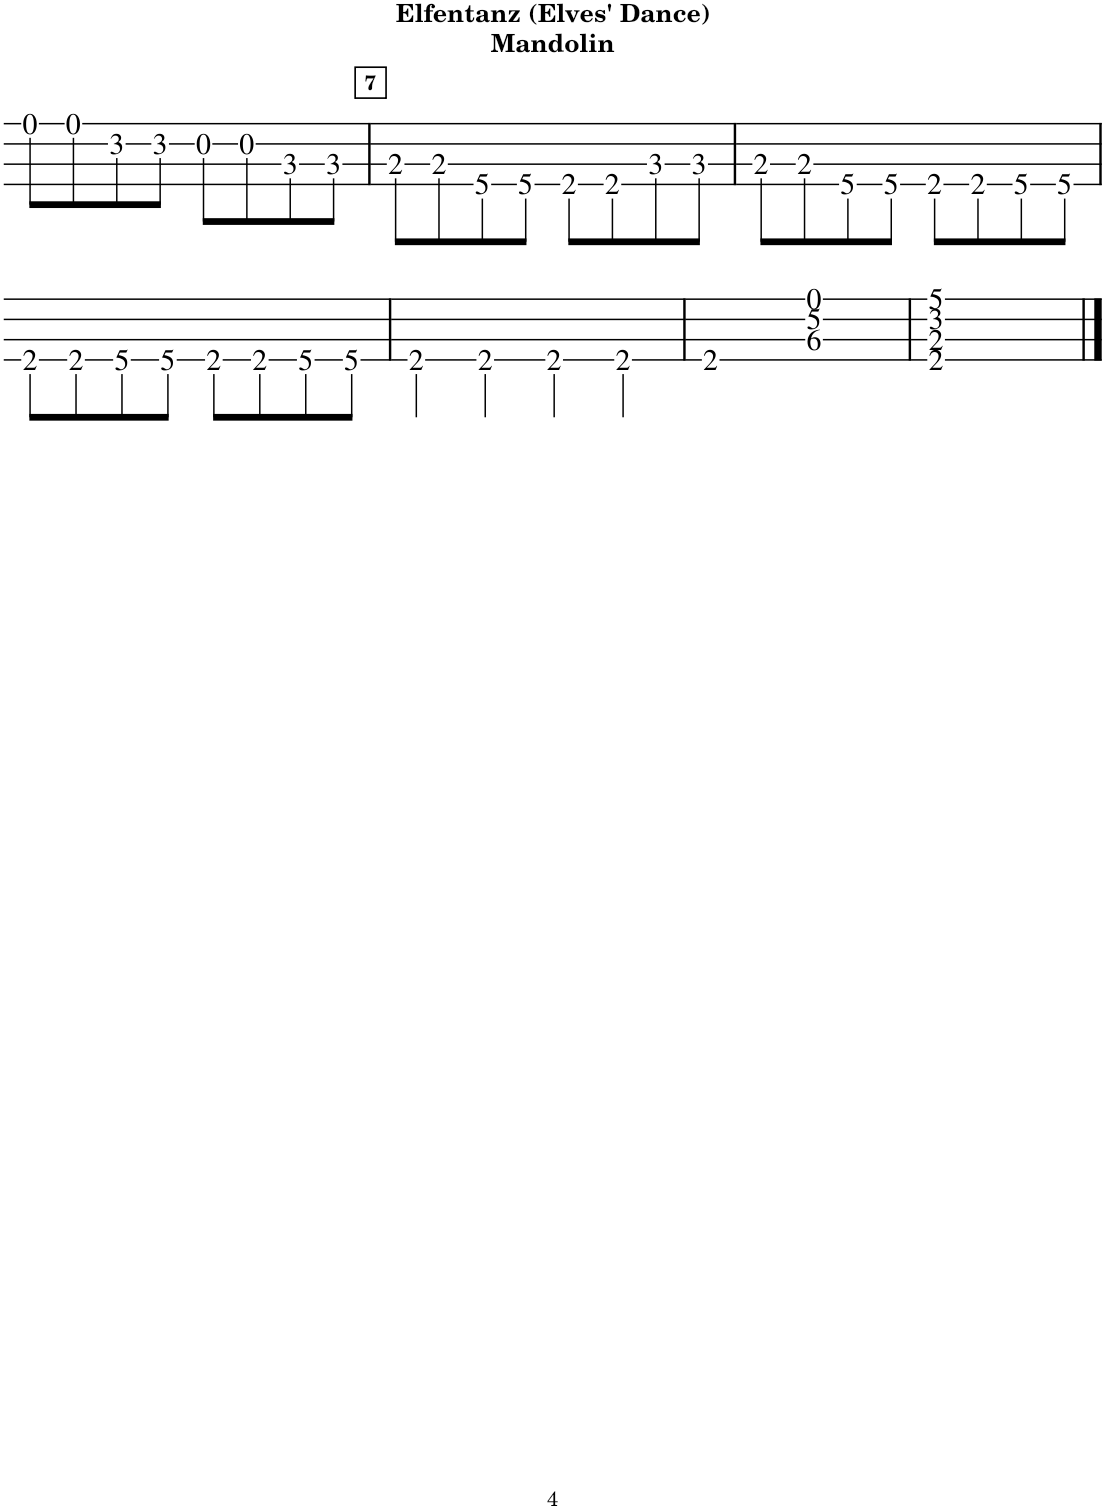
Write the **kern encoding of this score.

**kern
*part1
*staff1
*I"Mandolin
*I'Mandolin
!!LO:PB:g=z
*
*k[]
*M4/4
=54
8ee\L
8ee\
8cc\
8cc\J
8a\L
8a\
8f\
8f\J
!!LO:REH:place=s1:a:B:cj:t=7
=55
8e\L
8e\
8c\
8c\J
8A\L
8A\
8f\
8f\J
=56
8e\L
8e\
8c\
8c\J
8A\L
8A\
8c\
8c\J
!!LO:LB:g=z
=57
8A\L
8A\
8c\
8c\J
8A\L
8A\
8c\
8c\J
=58
4A\
4A\
4A\
4A\
=59
2A
2g# 2dd 2ee
=60
1A 1e 1cc 1aa
==
*-
